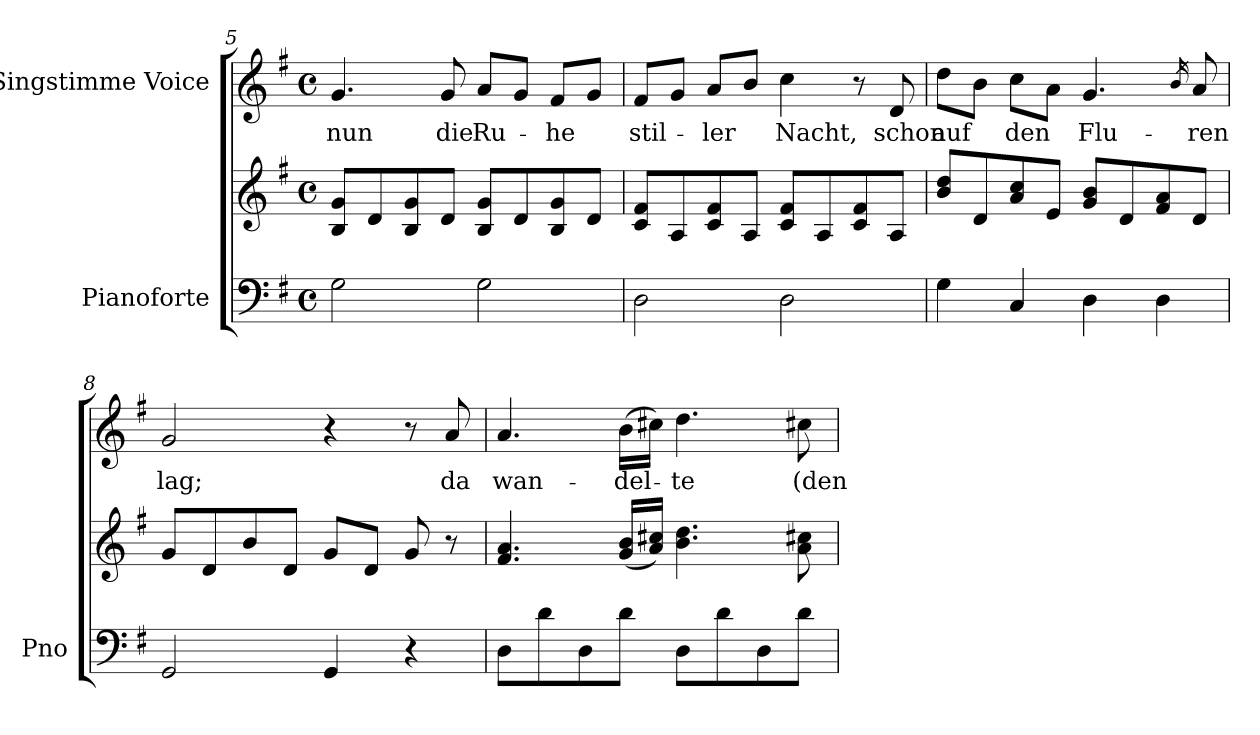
**kern	**kern	**kern	**text
*part2	*part2	*part1	*part1
*staff3	*staff2	*staff1	*staff1
*I"Pianoforte	*	*I"Singstimme Voice	*
*I'Pno	*	*	*
!!LO:LB:g=z
*clefF4	*clefG2	*clefG2	*
*k[f#]	*k[f#]	*k[f#]	*
*M4/4	*M4/4	*M4/4	*
*met(c)	*met(c)	*met(c)	*
=5	=5	=5	=5
!	!	!	!LO:LY:b
2G\	8B/ 8g/L	4.g/	nun
.	8d/	.	.
.	8B/ 8g/	.	.
!	!	!	!LO:LY:b
.	8d/J	8g/	die
!	!	!	!LO:LY:b
2G\	8B/ 8g/L	8a/L	Ru-
.	8d/	8g/J	.
!	!	!	!LO:LY:b
.	8B/ 8g/	8f#/L	-he
.	8d/J	8g/J	.
=6	=6	=6	=6
!	!	!	!LO:LY:b
2D\	8c/ 8f#/L	8f#/L	stil-
.	8A/	8g/J	.
!	!	!	!LO:LY:b
.	8c/ 8f#/	8a/L	-ler
.	8A/J	8b/J	.
!	!	!	!LO:LY:b
2D\	8c/ 8f#/L	4cc\	Nacht,
.	8A/	.	.
.	8c/ 8f#/	8r	.
!	!	!	!LO:LY:b
.	8A/J	8d/	schon
=7	=7	=7	=7
!	!	!	!LO:LY:b
4G\	8b/ 8dd/L	8dd\L	auf
.	8d/	8b\J	.
!	!	!	!LO:LY:b
4C/	8a/ 8cc/	8cc\L	den
.	8e/J	8a\J	.
!	!	!	!LO:LY:b
4D\	8g/ 8b/L	4.g/	Flu-
.	8d/	.	.
4D\	8f#/ 8a/	.	.
.	.	16qb/	.
!	!	!	!LO:LY:b
.	8d/J	8a/	-ren
=8	=8	=8	=8
!	!	!	!LO:LY:b
2GG/	8g/L	2g/	lag;
.	8d/	.	.
.	8b/	.	.
.	8d/J	.	.
4GG/	8g/L	4r	.
.	8d/J	.	.
4r	8g/	8r	.
!	!	!	!LO:LY:b
.	8r	8a/	da
!!LO:LB:g=z
=9	=9	=9	=9
!	!	!	!LO:LY:b
8D\L	4.f#/ 4.a/	4.a/	wan-
8d\	.	.	.
8D\	.	.	.
!	!	!	!LO:LY:b
8d\J	(16g/ 16b/LL	(16b\LL	-del-
.	16a/ 16cc#X/JJ)	16cc#X\JJ)	.
!	!	!	!LO:LY:b
8D\L	4.b\ 4.dd\	4.dd\	-te
8d\	.	.	.
8D\	.	.	.
!	!	!	!LO:LY:b
8d\J	8a\ 8cc#X\	8cc#X\	(den
=	=	=	=
*-	*-	*-	*-
